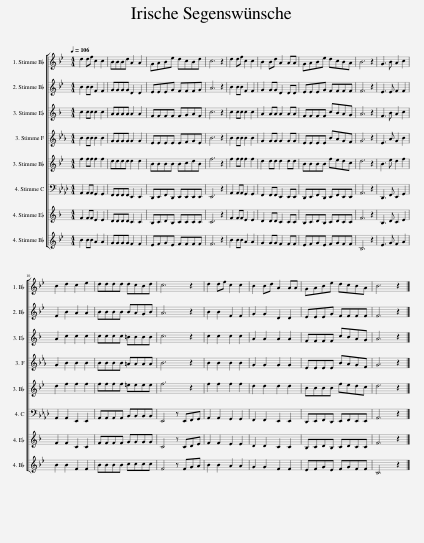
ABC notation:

X:1
%%score [ 1 2 3 4 5 6 7 8 ]
L:1/8
Q:1/4=106
M:4/4
I:linebreak $
K:Ab
V:1 treble transpose=-2
V:2 treble transpose=-2
V:3 treble transpose=-9
V:4 treble transpose=-7
V:5 treble transpose=-14
V:6 bass
V:7 treble transpose=-21
V:8 treble transpose=-26
V:1
[K:Bb] d2 df c2 c2 | BBBd A2 A2 | GABe dcBd | c6 z2 | d2 df c2 c2 | %5
 B2 Bd A2 AA | GABe dcBA | B6 z2 | G3 B A2 c2 |$ B2 d2 c2 e2 | %10
 dddd dcBd | c6 z2 | d2 df c2 c2 | B2 Bd A2 AA | GABe dcBA | %15
 B6 z2 |] %16
V:2
[K:Bb] B2 BB F2 F2 | GGGG D2 D2 | EEEG FFFG | A6 z2 | B2 BB F2 F2 | %5
 G2 GG D2 DD | EEEG FFFF | F6 z2 | E3 E F2 F2 |$ F2 B2 A2 A2 | %10
 BBBB BAGB | A6 z2 | B2 B2 F2 F2 | G2 G2 D2 D2 | EEEG FFFF | %15
 F6 z2 |] %16
V:3
[K:F] c2 cc c2 c2 | AAAA A2 A2 | FFFF FGAF | c6 z2 | c2 cc c2 c2 | %5
 A2 AA A2 AA | FFFF cBAG | A6 z2 | F3 B A2 c2 |$ A2 c2 c2 c2 | %10
 cccc =BBBB | c6 z2 | c2 c2 c2 c2 | A2 A2 A2 A2 | FFFF cBAG | %15
 A6 z2 |] %16
V:4
[K:Eb] B2 BB B2 B2 | GGGG G2 G2 | EEEE EFGE | B6 z2 | B2 BB B2 B2 | %5
 G2 GG G2 GG | EEEE BAGF | G6 z2 | E3 A G2 B2 |$ G2 B2 B2 B2 | %10
 BBBB =AAAA | B6 z2 | B2 B2 B2 B2 | G2 G2 G2 G2 | EEEE BAGF | %15
 G6 z2 |] %16
V:5
[K:Bb] f2 ff f2 f2 | dddd d2 d2 | BBBB BcdB | f6 z2 | f2 ff f2 f2 | %5
 d2 dd d2 dd | BBBB fedc | d6 z2 | B3 e d2 f2 |$ d2 f2 f2 f2 | %10
 ffff =eeee | f6 z2 | f2 f2 f2 f2 | d2 d2 d2 d2 | BBBB fedc | %15
 d6 z2 |] %16
V:6
 A,,2 A,,A,, G,,2 G,,2 | F,,F,,F,,F,, E,,2 E,,2 | D,,E,,F,,D,, E,,E,,E,,E,, | E,,6 z2 | A,,2 A,,A,, G,,2 G,,2 | %5
 F,,2 F,,F,, E,,2 E,,E,, | D,,E,,F,,D,, E,,F,,E,,E,, | A,,6 z2 | D,,3 F,, E,,2 G,,2 |$ A,,2 A,,2 E,,2 E,,2 | %10
 A,,A,,A,,A,, B,,B,,B,,B,, | E,,4 z E,,F,,G,, | A,,2 A,,2 G,,2 G,,2 | F,,2 F,,2 E,,2 E,,2 | D,,E,,F,,D,, E,,F,,E,,E,, | %15
 A,,6 z2 |] %16
V:7
[K:F] F2 FF E2 E2 | DDDD C2 C2 | B,CDB, CCCC | C6 z2 | F2 FF E2 E2 | %5
 D2 DD C2 CC | B,CDB, CDCC | F6 z2 | B,3 D C2 E2 |$ F2 F2 C2 C2 | %10
 FFFF GGGG | C4 z CDE | F2 F2 E2 E2 | D2 D2 C2 C2 | B,CDB, CDCC | %15
 F6 z2 |] %16
V:8
[K:Bb] B2 BB A2 A2 | GGGG F2 F2 | EFGE FFFF | F6 z2 | B2 BB A2 A2 | %5
 G2 GG F2 FF | EFGE FGFF | B,6 z2 | E3 G F2 A2 |$ B2 B2 F2 F2 | %10
 BBBB cccc | F4 z FGA | B2 B2 A2 A2 | G2 G2 F2 F2 | EFGE FGFF | %15
 B,6 z2 |] %16
